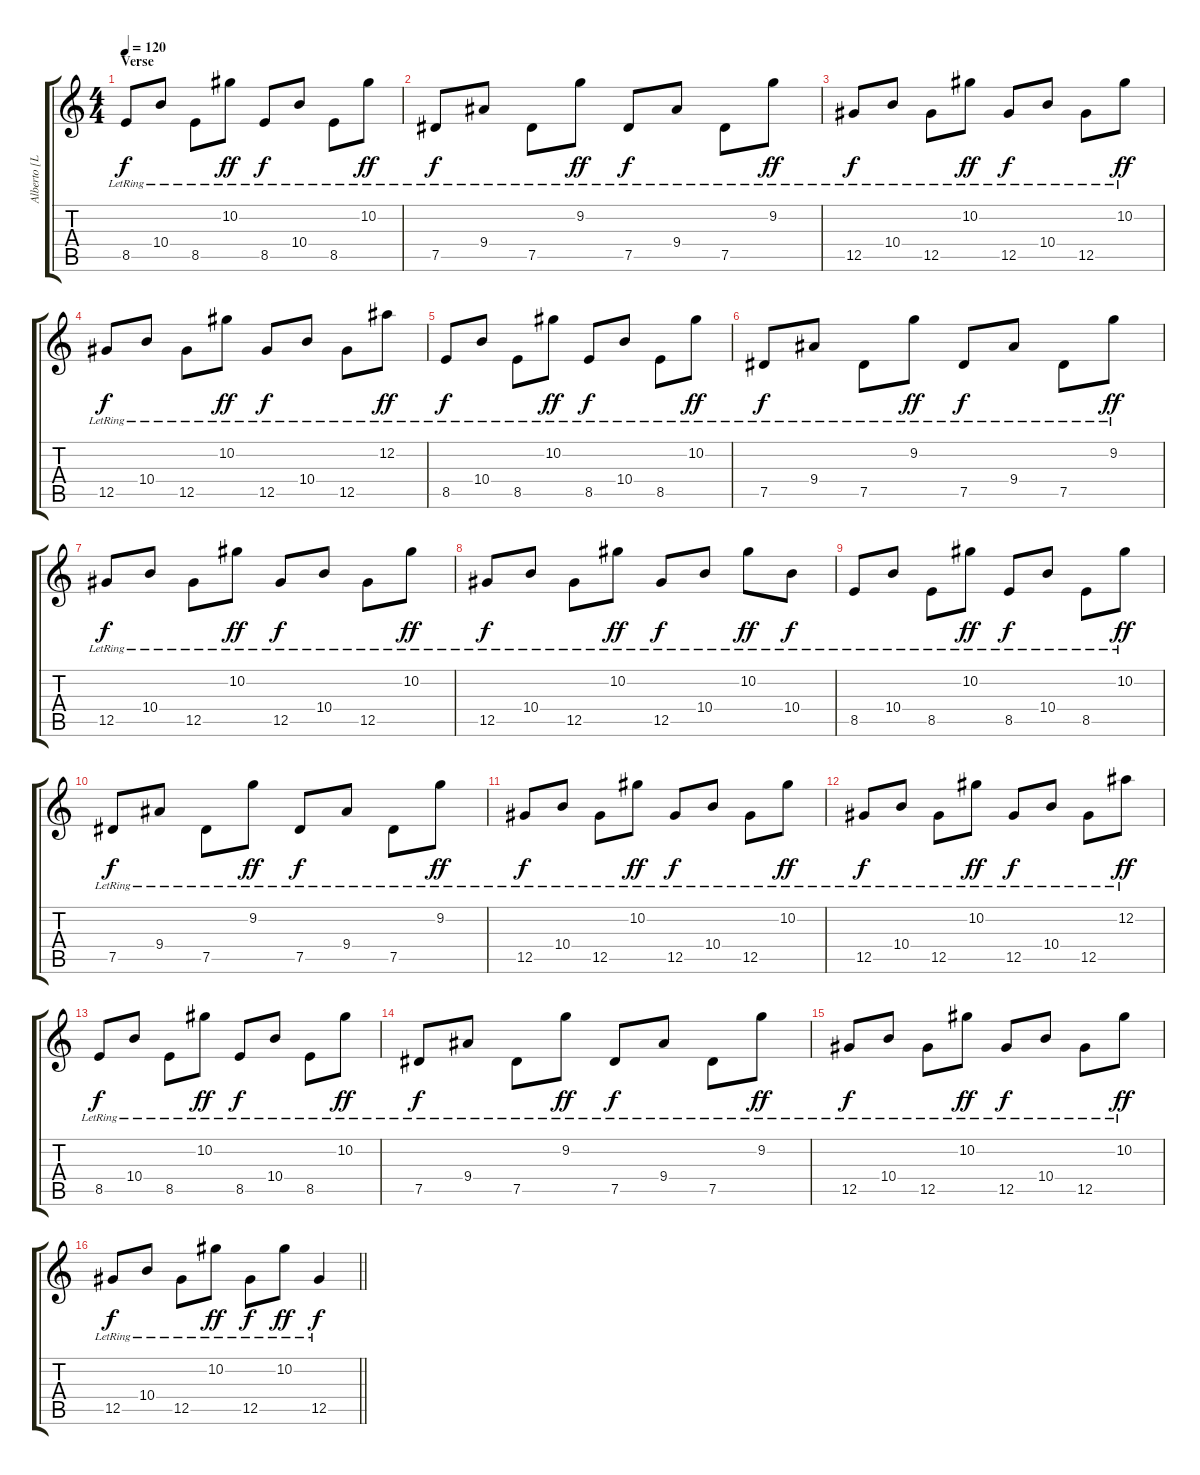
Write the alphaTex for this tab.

\track ("Alberto [Lead Guitar]" "Alberto [L") {instrument overdrivenguitar}
\staff {score tabs}
\tuning (Eb4 Bb3 Gb3 Db3 Ab2 Eb2) {hide}
\ts (4 4)
\section ("" "Verse")
\tempo 120
\clef g2
\ks c
8.5{lr}.8{dy f instrument acousticguitarsteel} 10.4{lr}.8 8.5{lr}.8 10.2{lr}.8{dy ff} 8.5{lr}.8{dy f} 10.4{lr}.8 8.5{lr}.8 10.2{lr}.8{dy ff} |
7.5{lr}.8{dy f} 9.4{lr}.8 7.5{lr}.8 9.2{lr}.8{dy ff} 7.5{lr}.8{dy f} 9.4{lr}.8 7.5{lr}.8 9.2{lr}.8{dy ff} |
12.5{lr}.8{dy f} 10.4{lr}.8 12.5{lr}.8 10.2{lr}.8{dy ff} 12.5{lr}.8{dy f} 10.4{lr}.8 12.5{lr}.8 10.2{lr}.8{dy ff} |
12.5{lr}.8{dy f} 10.4{lr}.8 12.5{lr}.8 10.2{lr}.8{dy ff} 12.5{lr}.8{dy f} 10.4{lr}.8 12.5{lr}.8 12.2{lr}.8{dy ff} |
8.5{lr}.8{dy f} 10.4{lr}.8 8.5{lr}.8 10.2{lr}.8{dy ff} 8.5{lr}.8{dy f} 10.4{lr}.8 8.5{lr}.8 10.2{lr}.8{dy ff} |
7.5{lr}.8{dy f} 9.4{lr}.8 7.5{lr}.8 9.2{lr}.8{dy ff} 7.5{lr}.8{dy f} 9.4{lr}.8 7.5{lr}.8 9.2{lr}.8{dy ff} |
12.5{lr}.8{dy f} 10.4{lr}.8 12.5{lr}.8 10.2{lr}.8{dy ff} 12.5{lr}.8{dy f} 10.4{lr}.8 12.5{lr}.8 10.2{lr}.8{dy ff} |
12.5{lr}.8{dy f} 10.4{lr}.8 12.5{lr}.8 10.2{lr}.8{dy ff} 12.5{lr}.8{dy f} 10.4{lr}.8 10.2{lr}.8{dy ff} 10.4{lr}.8{dy f} |
8.5{lr}.8 10.4{lr}.8 8.5{lr}.8 10.2{lr}.8{dy ff} 8.5{lr}.8{dy f} 10.4{lr}.8 8.5{lr}.8 10.2{lr}.8{dy ff} |
7.5{lr}.8{dy f} 9.4{lr}.8 7.5{lr}.8 9.2{lr}.8{dy ff} 7.5{lr}.8{dy f} 9.4{lr}.8 7.5{lr}.8 9.2{lr}.8{dy ff} |
12.5{lr}.8{dy f} 10.4{lr}.8 12.5{lr}.8 10.2{lr}.8{dy ff} 12.5{lr}.8{dy f} 10.4{lr}.8 12.5{lr}.8 10.2{lr}.8{dy ff} |
12.5{lr}.8{dy f} 10.4{lr}.8 12.5{lr}.8 10.2{lr}.8{dy ff} 12.5{lr}.8{dy f} 10.4{lr}.8 12.5{lr}.8 12.2{lr}.8{dy ff} |
8.5{lr}.8{dy f} 10.4{lr}.8 8.5{lr}.8 10.2{lr}.8{dy ff} 8.5{lr}.8{dy f} 10.4{lr}.8 8.5{lr}.8 10.2{lr}.8{dy ff} |
7.5{lr}.8{dy f} 9.4{lr}.8 7.5{lr}.8 9.2{lr}.8{dy ff} 7.5{lr}.8{dy f} 9.4{lr}.8 7.5{lr}.8 9.2{lr}.8{dy ff} |
12.5{lr}.8{dy f} 10.4{lr}.8 12.5{lr}.8 10.2{lr}.8{dy ff} 12.5{lr}.8{dy f} 10.4{lr}.8 12.5{lr}.8 10.2{lr}.8{dy ff} |
\barLineRight lightlight
12.5{lr}.8{dy f} 10.4{lr}.8 12.5{lr}.8 10.2{lr}.8{dy ff} 12.5{lr}.8{dy f} 10.2{lr}.8{dy ff} 12.5{lr}.4{dy f}
